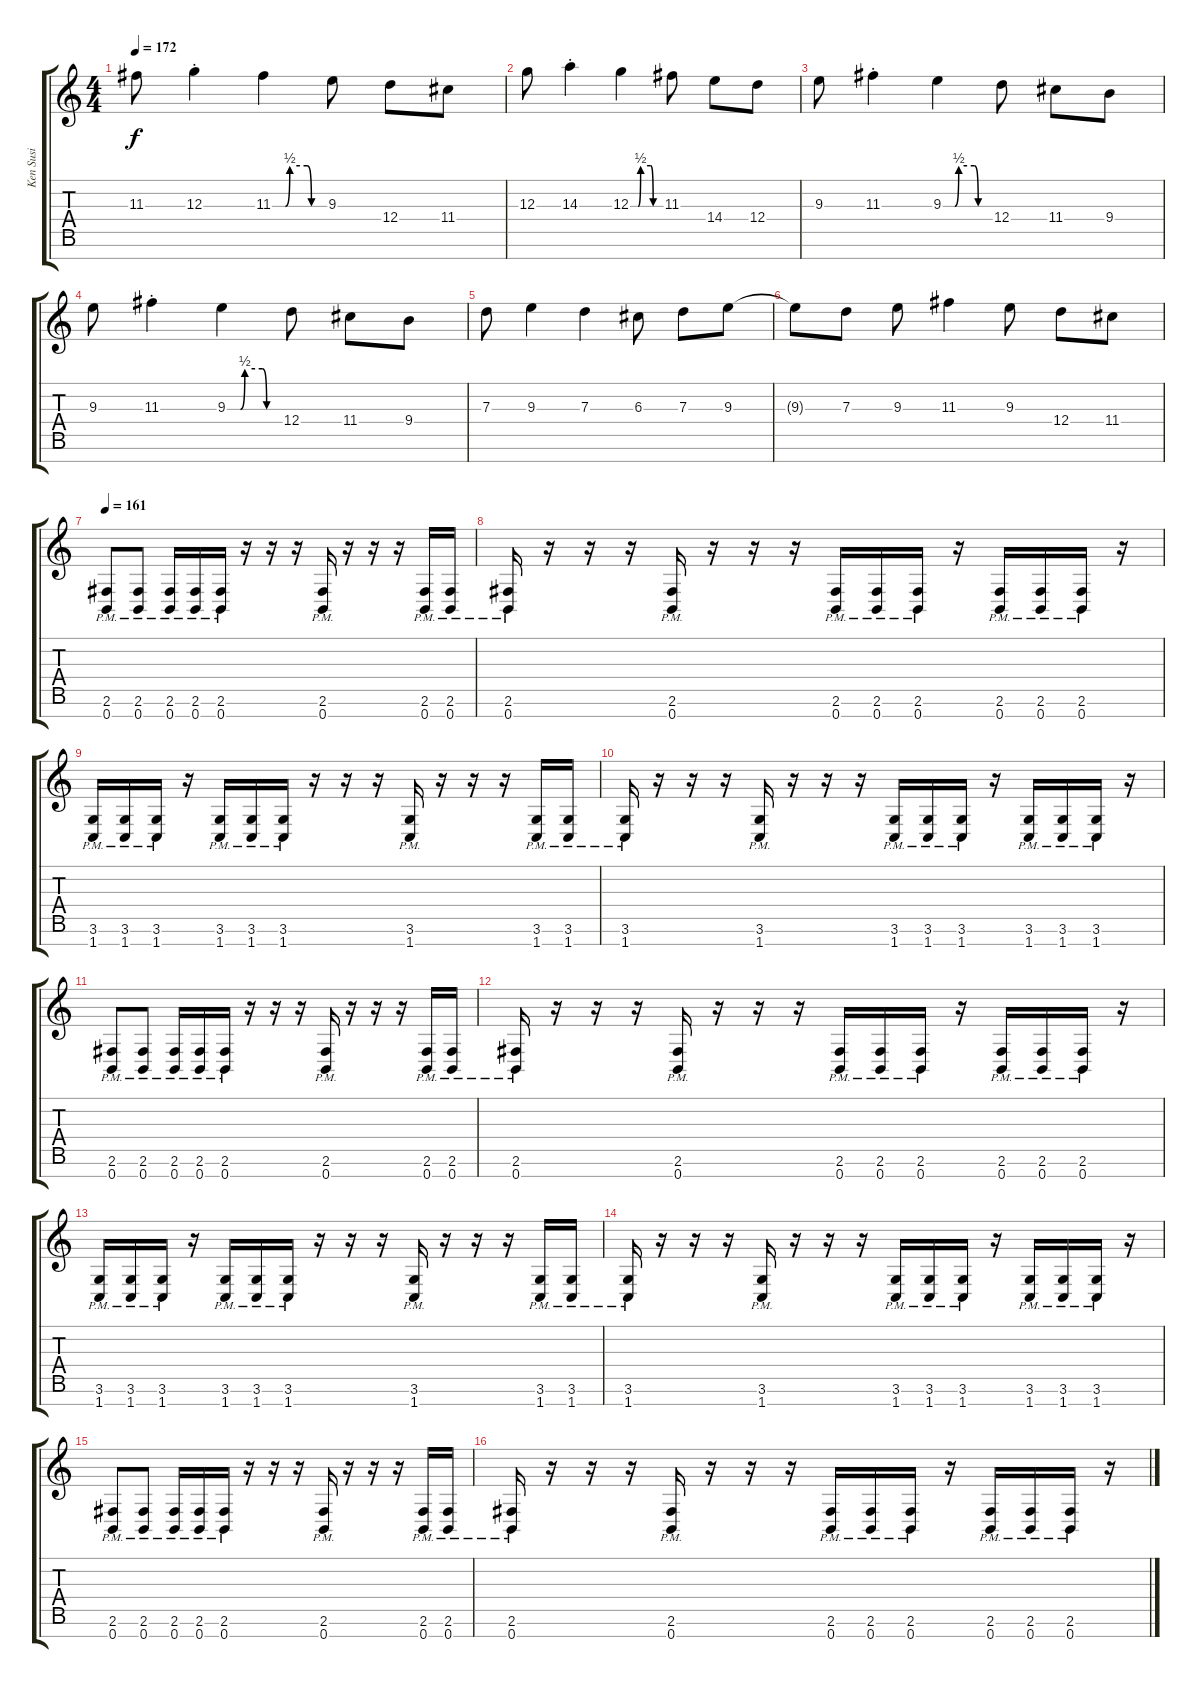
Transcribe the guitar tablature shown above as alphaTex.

\track ("Ken Susi" "Ken Susi") {instrument distortionguitar}
\staff {score tabs}
\tuning (E4 B3 G3 D3 A2 E2 B1) {hide}
\ts (4 4)
\tempo 172
\clef g2
\ks c
11.3.8{dy f} 12.3{st}.4 11.3{be (custom 0 0 15 0 20 2 40 2 45 0 60 0)}.4 9.3.8 12.4.8 11.4.8 |
12.3.8 14.3{st}.4 12.3{be (custom 0 0 15 0 20 2 40 2 45 0 60 0)}.4 11.3.8 14.4.8 12.4.8 |
9.3.8 11.3{st}.4 9.3{be (custom 0 0 15 0 20 2 40 2 45 0 60 0)}.4 12.4.8 11.4.8 9.4.8 |
9.3.8 11.3{st}.4 9.3{be (custom 0 0 15 0 20 2 40 2 45 0 60 0)}.4 12.4.8 11.4.8 9.4.8 |
7.3.8 9.3.4 7.3.4 6.3.8 7.3.8 9.3.8 |
9.3{t}.8 7.3.8 9.3.8 11.3.4 9.3.8 12.4.8 11.4.8 |
\tempo 161
(2.6{pm} 0.7{pm}).8 (2.6{pm} 0.7{pm}).8 (2.6{pm} 0.7{pm}).16 (2.6{pm} 0.7{pm}).16 (2.6{pm} 0.7{pm}).16 r.16 r.16 r.16 (2.6{pm} 0.7{pm}).16 r.16 r.16 r.16 (2.6{pm} 0.7{pm}).16 (2.6{pm} 0.7{pm}).16 |
(2.6{pm} 0.7{pm}).16 r.16 r.16 r.16 (2.6{pm} 0.7{pm}).16 r.16 r.16 r.16 (2.6{pm} 0.7{pm}).16 (2.6{pm} 0.7{pm}).16 (2.6{pm} 0.7{pm}).16 r.16 (2.6{pm} 0.7{pm}).16 (2.6{pm} 0.7{pm}).16 (2.6{pm} 0.7{pm}).16 r.16 |
(3.6{pm} 1.7{pm}).16 (3.6{pm} 1.7{pm}).16 (3.6{pm} 1.7{pm}).16 r.16 (3.6{pm} 1.7{pm}).16 (3.6{pm} 1.7{pm}).16 (3.6{pm} 1.7{pm}).16 r.16 r.16 r.16 (3.6{pm} 1.7{pm}).16 r.16 r.16 r.16 (3.6{pm} 1.7{pm}).16 (3.6{pm} 1.7{pm}).16 |
(3.6{pm} 1.7{pm}).16 r.16 r.16 r.16 (3.6{pm} 1.7{pm}).16 r.16 r.16 r.16 (3.6{pm} 1.7{pm}).16 (3.6{pm} 1.7{pm}).16 (3.6{pm} 1.7{pm}).16 r.16 (3.6{pm} 1.7{pm}).16 (3.6{pm} 1.7{pm}).16 (3.6{pm} 1.7{pm}).16 r.16 |
(2.6{pm} 0.7{pm}).8 (2.6{pm} 0.7{pm}).8 (2.6{pm} 0.7{pm}).16 (2.6{pm} 0.7{pm}).16 (2.6{pm} 0.7{pm}).16 r.16 r.16 r.16 (2.6{pm} 0.7{pm}).16 r.16 r.16 r.16 (2.6{pm} 0.7{pm}).16 (2.6{pm} 0.7{pm}).16 |
(2.6{pm} 0.7{pm}).16 r.16 r.16 r.16 (2.6{pm} 0.7{pm}).16 r.16 r.16 r.16 (2.6{pm} 0.7{pm}).16 (2.6{pm} 0.7{pm}).16 (2.6{pm} 0.7{pm}).16 r.16 (2.6{pm} 0.7{pm}).16 (2.6{pm} 0.7{pm}).16 (2.6{pm} 0.7{pm}).16 r.16 |
(3.6{pm} 1.7{pm}).16 (3.6{pm} 1.7{pm}).16 (3.6{pm} 1.7{pm}).16 r.16 (3.6{pm} 1.7{pm}).16 (3.6{pm} 1.7{pm}).16 (3.6{pm} 1.7{pm}).16 r.16 r.16 r.16 (3.6{pm} 1.7{pm}).16 r.16 r.16 r.16 (3.6{pm} 1.7{pm}).16 (3.6{pm} 1.7{pm}).16 |
(3.6{pm} 1.7{pm}).16 r.16 r.16 r.16 (3.6{pm} 1.7{pm}).16 r.16 r.16 r.16 (3.6{pm} 1.7{pm}).16 (3.6{pm} 1.7{pm}).16 (3.6{pm} 1.7{pm}).16 r.16 (3.6{pm} 1.7{pm}).16 (3.6{pm} 1.7{pm}).16 (3.6{pm} 1.7{pm}).16 r.16 |
(2.6{pm} 0.7{pm}).8 (2.6{pm} 0.7{pm}).8 (2.6{pm} 0.7{pm}).16 (2.6{pm} 0.7{pm}).16 (2.6{pm} 0.7{pm}).16 r.16 r.16 r.16 (2.6{pm} 0.7{pm}).16 r.16 r.16 r.16 (2.6{pm} 0.7{pm}).16 (2.6{pm} 0.7{pm}).16 |
(2.6{pm} 0.7{pm}).16 r.16 r.16 r.16 (2.6{pm} 0.7{pm}).16 r.16 r.16 r.16 (2.6{pm} 0.7{pm}).16 (2.6{pm} 0.7{pm}).16 (2.6{pm} 0.7{pm}).16 r.16 (2.6{pm} 0.7{pm}).16 (2.6{pm} 0.7{pm}).16 (2.6{pm} 0.7{pm}).16 r.16
